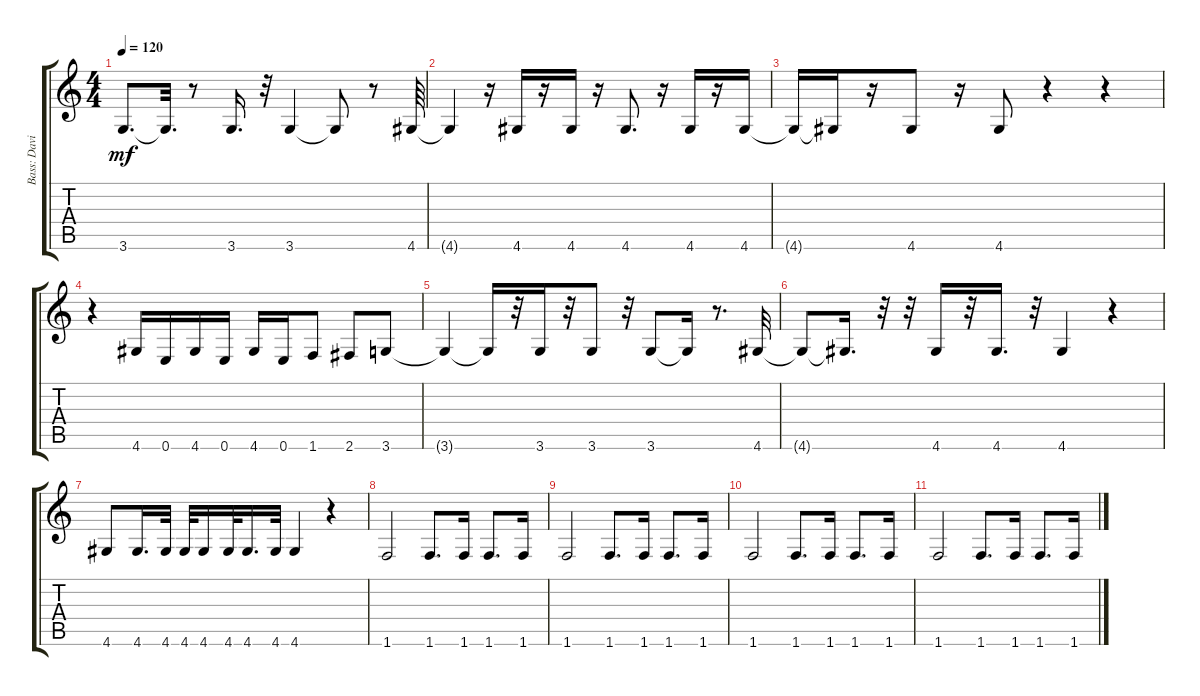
\track ("Bass: David Gates" "Bass: Davi") {instrument electricbassfinger}
\staff {score tabs}
\tuning (E4 B3 G3 D3 A2 E2) {hide}
\ts (4 4)
\tempo 120
\clef g2
\ks c
3.6{t}.8{d dy mf} 3.6{t}.32{d} r.8 3.6.16{d} r.32 3.6.4 3.6{t}.8 r.8 4.6.64 |
4.6{t}.4 r.16 4.6.16 r.16 4.6.16 r.16 4.6.8{d} r.16 4.6.16 r.16 4.6.16 |
4.6{t}.16 4.6{t}.16 r.16 4.6.8 r.16 4.6.8 r.4 r.4 |
r.4 4.6.16 0.6.16 4.6.16 0.6.16 4.6.16 0.6.16 1.6.8 2.6.8 3.6.8 |
3.6{t}.4 3.6{t}.16 r.32 3.6.16 r.32 3.6.8 r.32 3.6.8 3.6{t}.16 r.8{d} 4.6.32 |
4.6{t}.8 4.6{t}.16{d} r.32 r.32 4.6.16 r.32 4.6.16{d} r.32 4.6.4 r.4 |
4.6.8 4.6.16{d} 4.6.32 4.6.32 4.6.16 4.6.32 4.6.16{d} 4.6.32 4.6.4 r.4 |
1.6.2 1.6.8{d} 1.6.16 1.6.8{d} 1.6.16 |
1.6.2 1.6.8{d} 1.6.16 1.6.8{d} 1.6.16 |
1.6.2 1.6.8{d} 1.6.16 1.6.8{d} 1.6.16 |
1.6.2 1.6.8{d} 1.6.16 1.6.8{d} 1.6.16
